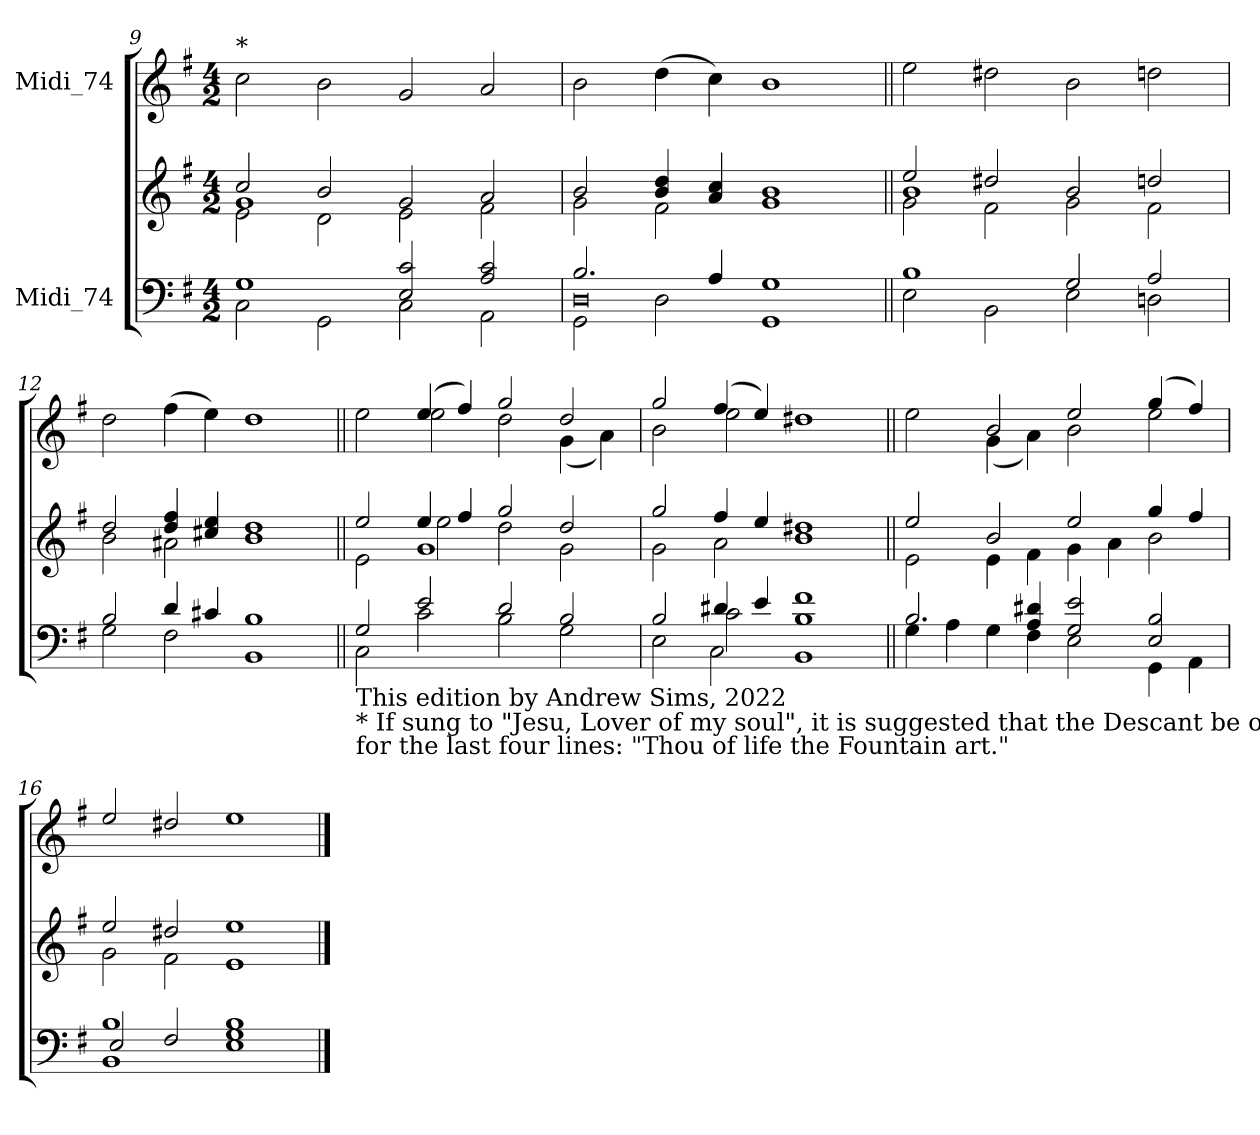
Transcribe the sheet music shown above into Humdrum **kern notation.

**kern	**kern	**kern
*part2	*part2	*part1
*staff3	*staff2	*staff1
*I"Midi_74	*	*I"Midi_74
!!LO:LB:g=z
*clefF4	*clefG2	*clefG2
*k[f#]	*k[f#]	*k[f#]
*G:	*G:	*G:
*M4/2	*M4/2	*M4/2
=9	=9	=9
*^	*^	*
*	*^	*	*^	*
!	!	!	!	!	!	!LO:TX:a:t=*
1G/	0ryy	2C\	2cc/	1g\	2e\	2cc
.	.	2GG\	2b/	.	2d\	2b
2E/ 2c/	.	2C\	2g/	1ryy	2e\	2g
2A/ 2c/	.	2AA\	2a/	.	2f#\	2a
=10	=10	=10	=10	=10	=10	=10
2.B/	0D\	2GG\	2b/	0ryy	2g\	2b
.	.	2D\	4b/ 4dd/	.	2f#\	(>4dd
4A/	.	.	4a/ 4cc/	.	.	4cc)
1G/	.	1GG\	1b/	.	1g\	1b
=11||	=11||	=11||	=11||	=11||	=11||	=11||
1B/	0ryy	2E\	2ee/	1b\	2g\	2ee
.	.	2BB\	2dd#X/	.	2f#\	2dd#X
2G/	.	2E\	2b/	1ryy	2g\	2b
2A/	.	2Dn\	2ddn/	.	2f#\	2ddn
=12	=12	=12	=12	=12	=12	=12
2B/	0ryy	2G\	2dd/	0ryy	2b\	2dd
4d/	.	2F#\	4dd/ 4ff#/	.	2a#X\	(>4ff#
4c#X/	.	.	4cc#X/ 4ee/	.	.	4ee)
1B/	.	1BB\	1dd/	.	1b\	1dd
!!LO:LB:g=z
=13||	=13||	=13||	=13||	=13||	=13||	=13||
*	*	*	*	*	*	*^
!LO:TX:b:t=This edition by Andrew Sims, 2022	!	!	!	!	!	!	!
!LO:TX:b:t=* If sung to "Jesu, Lover of my soul",  it is suggested that the Descant be only used\nfor the last four lines&colon; "Thou of life the Fountain art."	!	!	!	!	!	!	!
2G/	0ryy	2C\	2ee/	2ryy	2e\	2ee	2ryy
2e/	.	2c\	4ee/	1g\	2ee\	(>4ee	2ee\
.	.	.	4ff#/	.	.	4ff#)	.
2d/	.	2B\	2gg/	.	2dd\	2gg	2dd\
2B/	.	2G\	2dd/	2ryy	2g\	2dd	(<4g\
.	.	.	.	.	.	.	4a\)
=14	=14	=14	=14	=14	=14	=14	=14
2B/	2ryy	2E\	2gg/	0ryy	2g\	2gg	2b\
4d#X/	2c\	2C\	4ff#/	.	2a\	(>4ff#	2ee\
4e/	.	.	4ee/	.	.	4ee)	.
1f#/	1B\	1BB\	1dd#X/	.	1b\	1dd#X	1ryy
=15||	=15||	=15||	=15||	=15||	=15||	=15||	=15||
2.B/	0ryy	4G\	2ee/	0ryy	2e\	2ee	2ryy
.	.	4A\	.	.	.	.	.
.	.	4G\	2b/	.	4e\	2b	(<4g\
4A/ 4d#X/	.	4F#\	.	.	4f#\	.	4a\)
2G/ 2e/	.	2E\	2ee/	.	4g\	2ee	2b\
.	.	.	.	.	4a\	.	.
2E/ 2B/	.	4GG\	4gg/	.	2b\	(>4gg	2ee\
.	.	4AA\	4ff#/	.	.	4ff#)	.
=16	=16	=16	=16	=16	=16	=16	=16
1B/	2E/	1BB\	2ee/	0ryy	2g\	2ee	0ryy
.	2F#/	.	2dd#X/	.	2f#\	2dd#X	.
1B/	1G\	1E\	1ee/	.	1e\	1ee	.
*v	*v	*v	*	*	*	*v	*v
*	*v	*v	*v	*
==	==	==
*-	*-	*-
